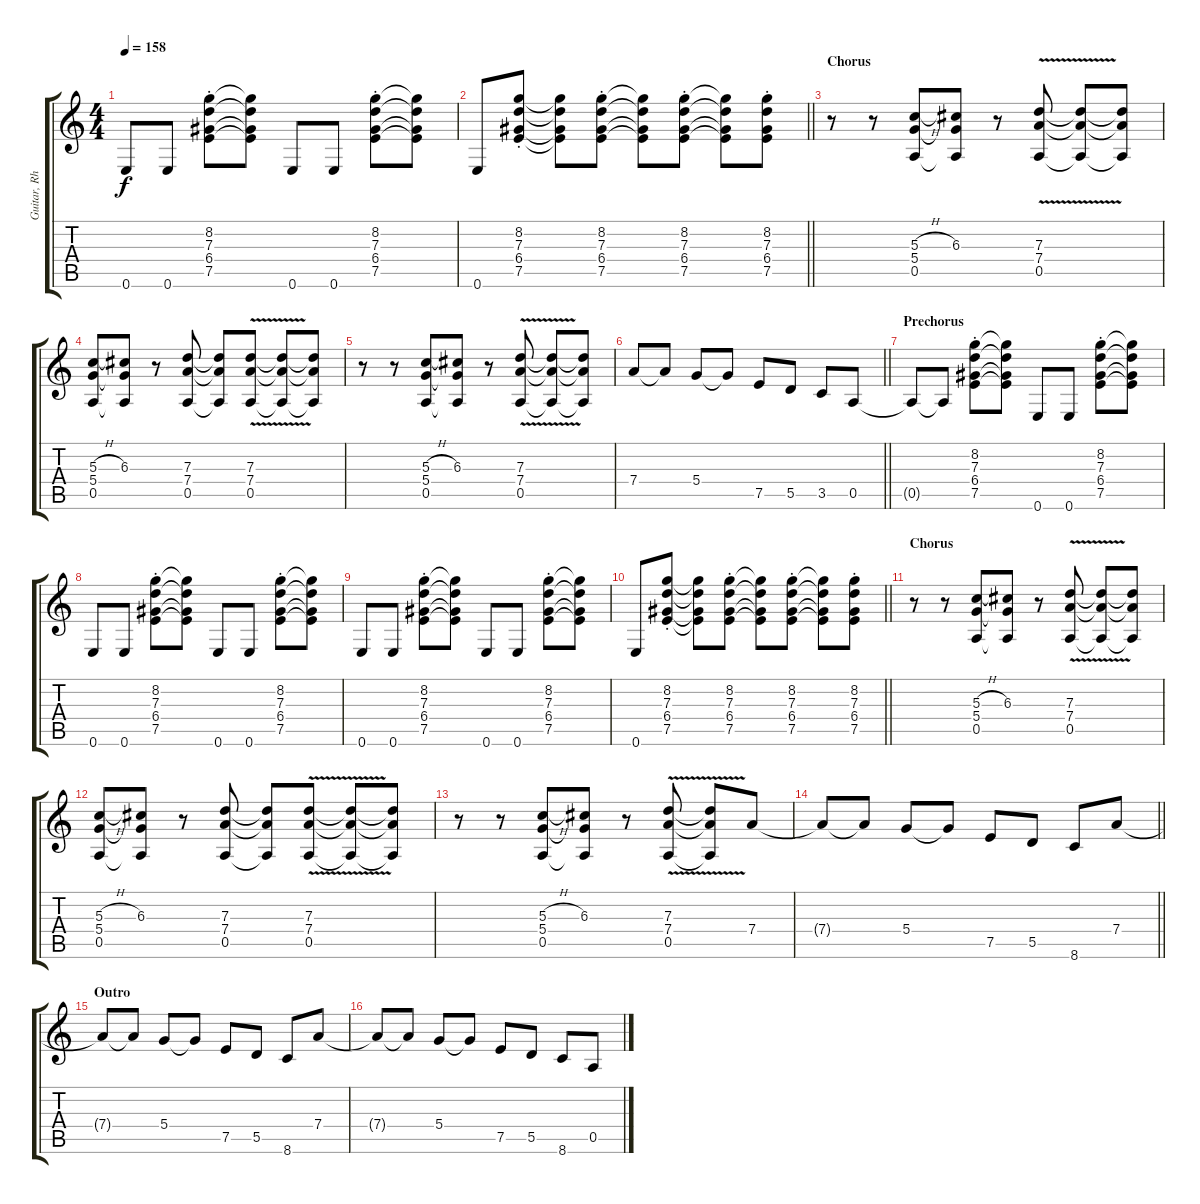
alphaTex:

\track ("Guitar, Rhythm" "Guitar, Rh") {instrument distortionguitar}
\staff {score tabs}
\tuning (E4 B3 G3 D3 A2 E2) {hide}
\ts (4 4)
\tempo 158
\clef g2
\ks c
0.6.8{dy f} 0.6.8 (8.2 7.3 6.4 7.5{st}).8 (8.2{t} 7.3{t} 6.4{t} 7.5{t}).8 0.6.8 0.6.8 (8.2 7.3 6.4 7.5{st}).8 (8.2{t} 7.3{t} 6.4{t} 7.5{t}).8 |
\barLineRight lightlight
0.6.8 (8.2 7.3 6.4 7.5{st}).8 (8.2{t} 7.3{t} 6.4{t} 7.5{t}).8 (8.2 7.3 6.4 7.5{st}).8 (8.2{t} 7.3{t} 6.4{t} 7.5{t}).8 (8.2 7.3 6.4 7.5{st}).8 (8.2{t} 7.3{t} 6.4{t} 7.5{t}).8 (8.2 7.3 6.4 7.5{st}).8 |
\section ("" "Chorus")
r.8 r.8 (5.3{h} 5.4 0.5).8 (6.3 5.4{t} 0.5{t}).8 r.8 (7.3 7.4 0.5{v}).8 (7.3{t} 7.4{t} 0.5{t}).8 (7.3{t} 7.4{t} 0.5{t}).8 |
(5.3{h} 5.4 0.5).8 (6.3 5.4{t} 0.5{t}).8 r.8 (7.3 7.4 0.5).8 (7.3{t} 7.4{t} 0.5{t}).8 (7.3 7.4{v} 0.5).8 (7.3{t} 7.4{t} 0.5{t}).8 (7.3{t} 7.4{t} 0.5{t}).8 |
r.8 r.8 (5.3{h} 5.4 0.5).8 (6.3 5.4{t} 0.5{t}).8 r.8 (7.3 7.4 0.5{v}).8 (7.3{t} 7.4{t} 0.5{t}).8 (7.3{t} 7.4{t} 0.5{t}).8 |
\barLineRight lightlight
7.4.8 7.4{t}.8 5.4.8 5.4{t}.8 7.5.8 5.5.8 3.5.8 0.5.8 |
\section ("" "Prechorus")
0.5{t}.8 0.5{t}.8 (8.2 7.3 6.4 7.5{st}).8 (8.2{t} 7.3{t} 6.4{t} 7.5{t}).8 0.6.8 0.6.8 (8.2 7.3 6.4 7.5{st}).8 (8.2{t} 7.3{t} 6.4{t} 7.5{t}).8 |
0.6.8 0.6.8 (8.2 7.3 6.4 7.5{st}).8 (8.2{t} 7.3{t} 6.4{t} 7.5{t}).8 0.6.8 0.6.8 (8.2 7.3 6.4 7.5{st}).8 (8.2{t} 7.3{t} 6.4{t} 7.5{t}).8 |
0.6.8 0.6.8 (8.2 7.3 6.4 7.5{st}).8 (8.2{t} 7.3{t} 6.4{t} 7.5{t}).8 0.6.8 0.6.8 (8.2 7.3 6.4 7.5{st}).8 (8.2{t} 7.3{t} 6.4{t} 7.5{t}).8 |
\barLineRight lightlight
0.6.8 (8.2 7.3 6.4 7.5{st}).8 (8.2{t} 7.3{t} 6.4{t} 7.5{t}).8 (8.2 7.3 6.4 7.5{st}).8 (8.2{t} 7.3{t} 6.4{t} 7.5{t}).8 (8.2 7.3 6.4 7.5{st}).8 (8.2{t} 7.3{t} 6.4{t} 7.5{t}).8 (8.2 7.3 6.4 7.5{st}).8 |
\section ("" "Chorus")
r.8 r.8 (5.3{h} 5.4 0.5).8 (6.3 5.4{t} 0.5{t}).8 r.8 (7.3 7.4 0.5{v}).8 (7.3{t} 7.4{t} 0.5{t}).8 (7.3{t} 7.4{t} 0.5{t}).8 |
(5.3{h} 5.4 0.5).8 (6.3 5.4{t} 0.5{t}).8 r.8 (7.3 7.4 0.5).8 (7.3{t} 7.4{t} 0.5{t}).8 (7.3 7.4{v} 0.5).8 (7.3{t} 7.4{t} 0.5{t}).8 (7.3{t} 7.4{t} 0.5{t}).8 |
r.8 r.8 (5.3{h} 5.4 0.5).8 (6.3 5.4{t} 0.5{t}).8 r.8 (7.3 7.4 0.5{v}).8 (7.3{t} 7.4{t} 0.5{t}).8 7.4.8 |
\barLineRight lightlight
7.4{t}.8 7.4{t}.8 5.4.8 5.4{t}.8 7.5.8 5.5.8 8.6.8 7.4.8 |
\section ("" "Outro")
7.4{t}.8 7.4{t}.8 5.4.8 5.4{t}.8 7.5.8 5.5.8 8.6.8 7.4.8 |
7.4{t}.8 7.4{t}.8 5.4.8 5.4{t}.8 7.5.8 5.5.8 8.6.8 0.5.8
